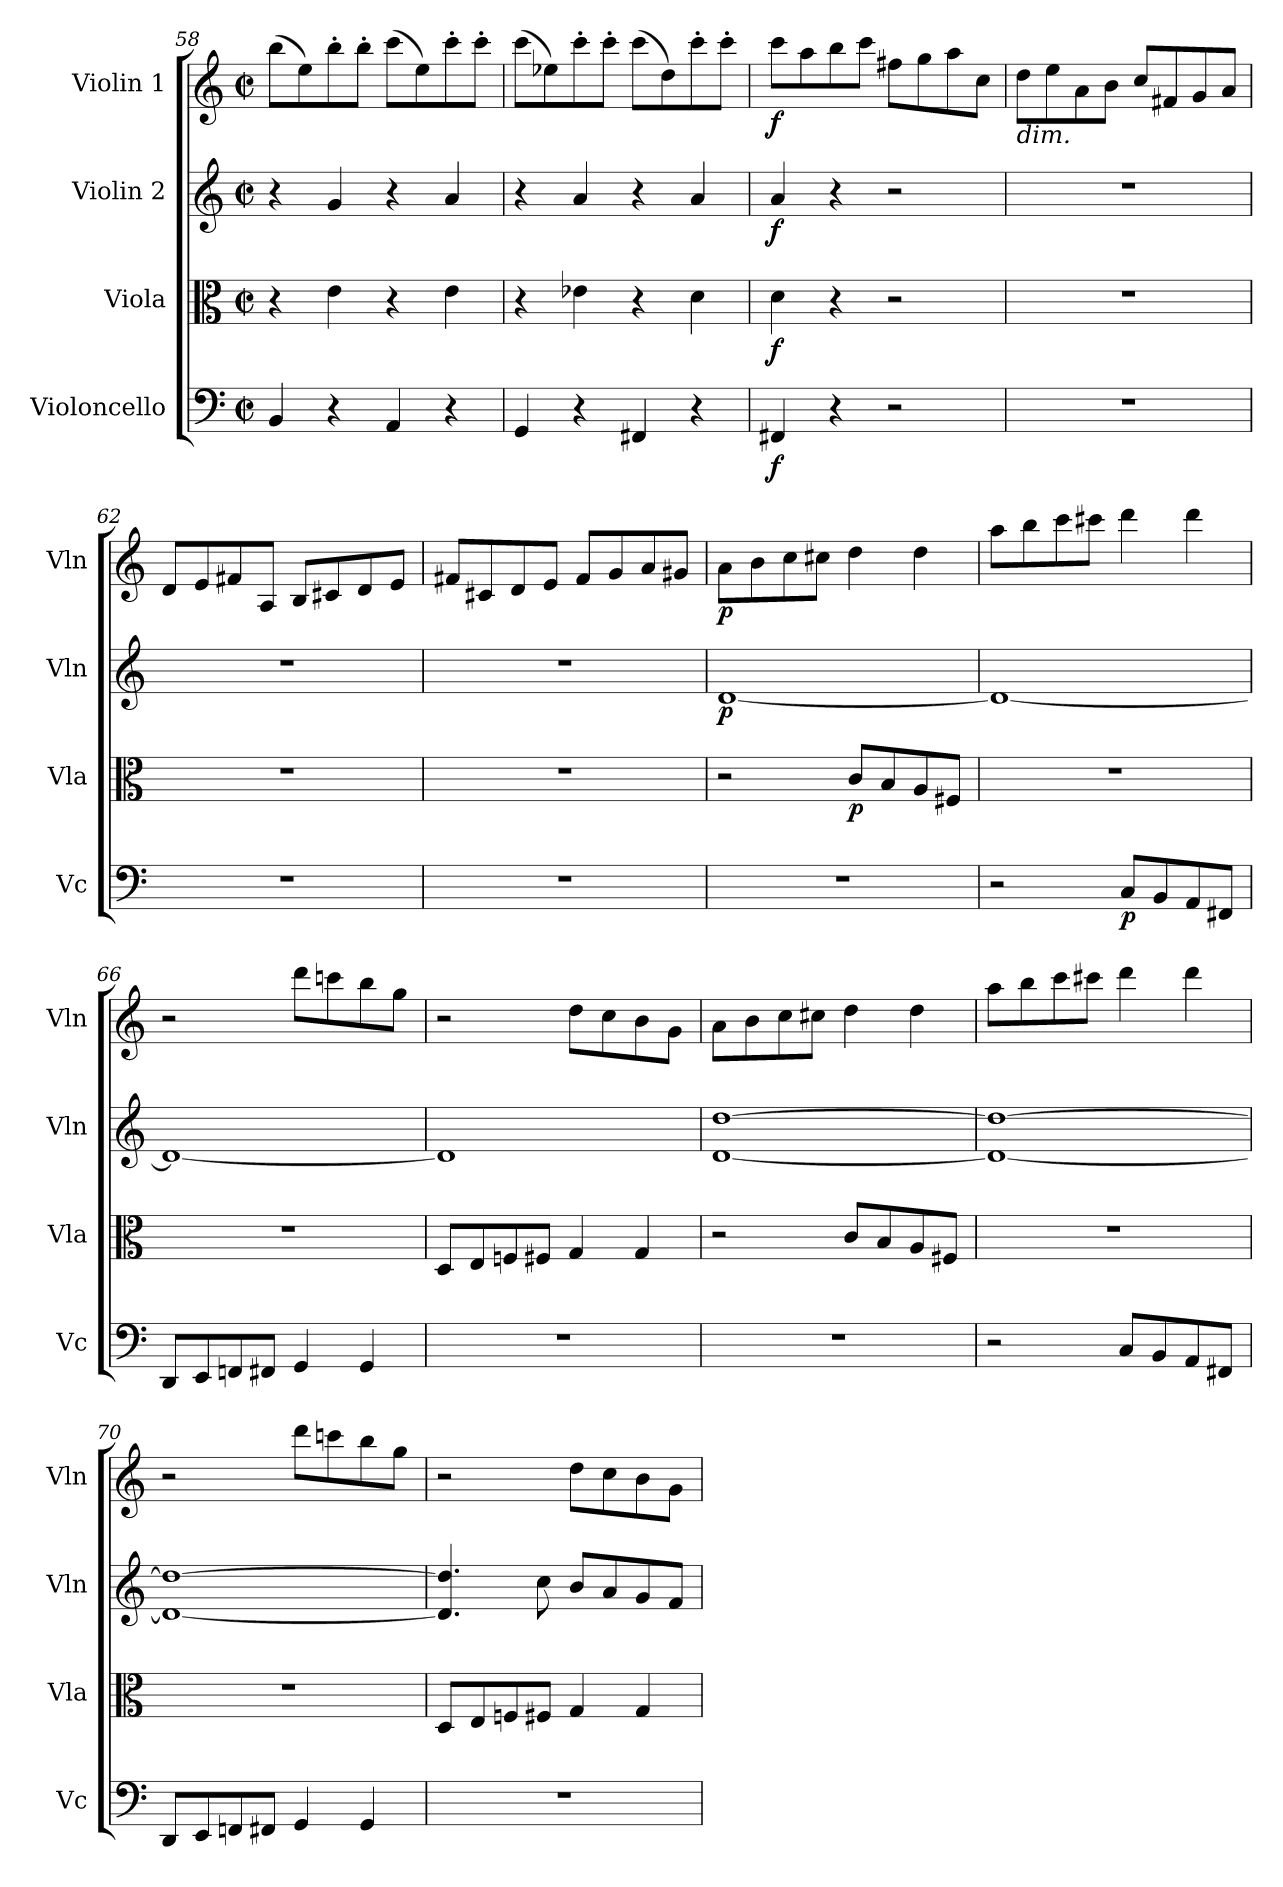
**kern	**dynam	**kern	**dynam	**kern	**dynam	**kern	**dynam
*part4	*part4	*part3	*part3	*part2	*part2	*part1	*part1
*staff4	*staff4	*staff3	*staff3	*staff2	*staff2	*staff1	*staff1
*I"Violoncello	*	*I"Viola	*	*I"Violin 2	*	*I"Violin 1	*
*I'Vc	*	*I'Vla	*	*I'Vln	*	*I'Vln	*
*clefF4	*	*clefC3	*	*clefG2	*	*clefG2	*
*k[]	*	*k[]	*	*k[]	*	*k[]	*
*M2/2	*	*M2/2	*	*M2/2	*	*M2/2	*
*met(c|)	*	*met(c|)	*	*met(c|)	*	*met(c|)	*
=58	=58	=58	=58	=58	=58	=58	=58
4BB/	.	4r	.	4r	.	(8bb\L	.
.	.	.	.	.	.	8ee\)	.
4r	.	4e\	.	4g/	.	8bb'\	.
.	.	.	.	.	.	8bb'\J	.
4AA/	.	4r	.	4r	.	(8ccc\L	.
.	.	.	.	.	.	8ee\)	.
4r	.	4e\	.	4a/	.	8ccc'\	.
.	.	.	.	.	.	8ccc'\J	.
=59	=59	=59	=59	=59	=59	=59	=59
4GG/	.	4r	.	4r	.	(8ccc\L	.
.	.	.	.	.	.	8ee-X\)	.
4r	.	4e-X\	.	4a/	.	8ccc'\	.
.	.	.	.	.	.	8ccc'\J	.
4FF#X/	.	4r	.	4r	.	(8ccc\L	.
.	.	.	.	.	.	8dd\)	.
4r	.	4d\	.	4a/	.	8ccc'\	.
.	.	.	.	.	.	8ccc'\J	.
=60	=60	=60	=60	=60	=60	=60	=60
!	!LO:DY:b	!	!LO:DY:b	!	!LO:DY:b	!	!LO:DY:b
4FF#X/	f	4d\	f	4a/	f	8ccc\L	f
.	.	.	.	.	.	8aa\	.
4r	.	4r	.	4r	.	8bb\	.
.	.	.	.	.	.	8ccc\J	.
2r	.	2r	.	2r	.	8ff#X\L	.
.	.	.	.	.	.	8gg\	.
.	.	.	.	.	.	8aa\	.
.	.	.	.	.	.	8cc\J	.
=61	=61	=61	=61	=61	=61	=61	=61
!	!	!	!	!	!	!LO:TX:b:i:t=dim.	!
1r	.	1r	.	1r	.	8dd\L	.
.	.	.	.	.	.	8ee\	.
.	.	.	.	.	.	8a\	.
.	.	.	.	.	.	8b\J	.
.	.	.	.	.	.	8cc/L	.
.	.	.	.	.	.	8f#X/	.
.	.	.	.	.	.	8g/	.
.	.	.	.	.	.	8a/J	.
!!LO:LB:g=z
=62	=62	=62	=62	=62	=62	=62	=62
1r	.	1r	.	1r	.	8d/L	.
.	.	.	.	.	.	8e/	.
.	.	.	.	.	.	8f#X/	.
.	.	.	.	.	.	8A/J	.
.	.	.	.	.	.	8B/L	.
.	.	.	.	.	.	8c#X/	.
.	.	.	.	.	.	8d/	.
.	.	.	.	.	.	8e/J	.
=63	=63	=63	=63	=63	=63	=63	=63
1r	.	1r	.	1r	.	8f#X/L	.
.	.	.	.	.	.	8c#X/	.
.	.	.	.	.	.	8d/	.
.	.	.	.	.	.	8e/J	.
.	.	.	.	.	.	8f#/L	.
.	.	.	.	.	.	8g/	.
.	.	.	.	.	.	8a/	.
.	.	.	.	.	.	8g#X/J	.
=64	=64	=64	=64	=64	=64	=64	=64
!	!	!	!	!	!LO:DY:b	!	!LO:DY:b
1r	.	2r	.	[<1d	p	8a\L	p
.	.	.	.	.	.	8b\	.
.	.	.	.	.	.	8cc\	.
.	.	.	.	.	.	8cc#X\J	.
!	!	!	!LO:DY:b	!	!	!	!
.	.	8c/L	p	.	.	4dd\	.
.	.	8B/	.	.	.	.	.
.	.	8A/	.	.	.	4dd\	.
.	.	8F#X/J	.	.	.	.	.
!!LO:PB:g=z
=65	=65	=65	=65	=65	=65	=65	=65
2r	.	1r	.	1d_	.	8aa\L	.
.	.	.	.	.	.	8bb\	.
.	.	.	.	.	.	8ccc\	.
.	.	.	.	.	.	8ccc#X\J	.
!	!LO:DY:b	!	!	!	!	!	!
8C/L	p	.	.	.	.	4ddd\	.
8BB/	.	.	.	.	.	.	.
8AA/	.	.	.	.	.	4ddd\	.
8FF#X/J	.	.	.	.	.	.	.
=66	=66	=66	=66	=66	=66	=66	=66
8DD/L	.	1r	.	1d_	.	2r	.
8EE/	.	.	.	.	.	.	.
8FFn/	.	.	.	.	.	.	.
8FF#X/J	.	.	.	.	.	.	.
4GG/	.	.	.	.	.	8ddd\L	.
.	.	.	.	.	.	8cccn\	.
4GG/	.	.	.	.	.	8bb\	.
.	.	.	.	.	.	8gg\J	.
=67	=67	=67	=67	=67	=67	=67	=67
1r	.	8D/L	.	1d]	.	2r	.
.	.	8E/	.	.	.	.	.
.	.	8Fn/	.	.	.	.	.
.	.	8F#X/J	.	.	.	.	.
.	.	4G/	.	.	.	8dd\L	.
.	.	.	.	.	.	8cc\	.
.	.	4G/	.	.	.	8b\	.
.	.	.	.	.	.	8g\J	.
=68	=68	=68	=68	=68	=68	=68	=68
1r	.	2r	.	[1d [1dd	.	8a\L	.
.	.	.	.	.	.	8b\	.
.	.	.	.	.	.	8cc\	.
.	.	.	.	.	.	8cc#X\J	.
.	.	8c/L	.	.	.	4dd\	.
.	.	8B/	.	.	.	.	.
.	.	8A/	.	.	.	4dd\	.
.	.	8F#X/J	.	.	.	.	.
=69	=69	=69	=69	=69	=69	=69	=69
2r	.	1r	.	1d_ 1dd_	.	8aa\L	.
.	.	.	.	.	.	8bb\	.
.	.	.	.	.	.	8ccc\	.
.	.	.	.	.	.	8ccc#X\J	.
8C/L	.	.	.	.	.	4ddd\	.
8BB/	.	.	.	.	.	.	.
8AA/	.	.	.	.	.	4ddd\	.
8FF#X/J	.	.	.	.	.	.	.
!!LO:LB:g=z
=70	=70	=70	=70	=70	=70	=70	=70
8DD/L	.	1r	.	1d_ 1dd_	.	2r	.
8EE/	.	.	.	.	.	.	.
8FFn/	.	.	.	.	.	.	.
8FF#X/J	.	.	.	.	.	.	.
4GG/	.	.	.	.	.	8ddd\L	.
.	.	.	.	.	.	8cccn\	.
4GG/	.	.	.	.	.	8bb\	.
.	.	.	.	.	.	8gg\J	.
=71	=71	=71	=71	=71	=71	=71	=71
1r	.	8D/L	.	4.d/] 4.dd/]	.	2r	.
.	.	8E/	.	.	.	.	.
.	.	8Fn/	.	.	.	.	.
.	.	8F#X/J	.	8cc\	.	.	.
.	.	4G/	.	8b/L	.	8dd\L	.
.	.	.	.	8a/	.	8cc\	.
.	.	4G/	.	8g/	.	8b\	.
.	.	.	.	8f/J	.	8g\J	.
=	=	=	=	=	=	=	=
*-	*-	*-	*-	*-	*-	*-	*-
